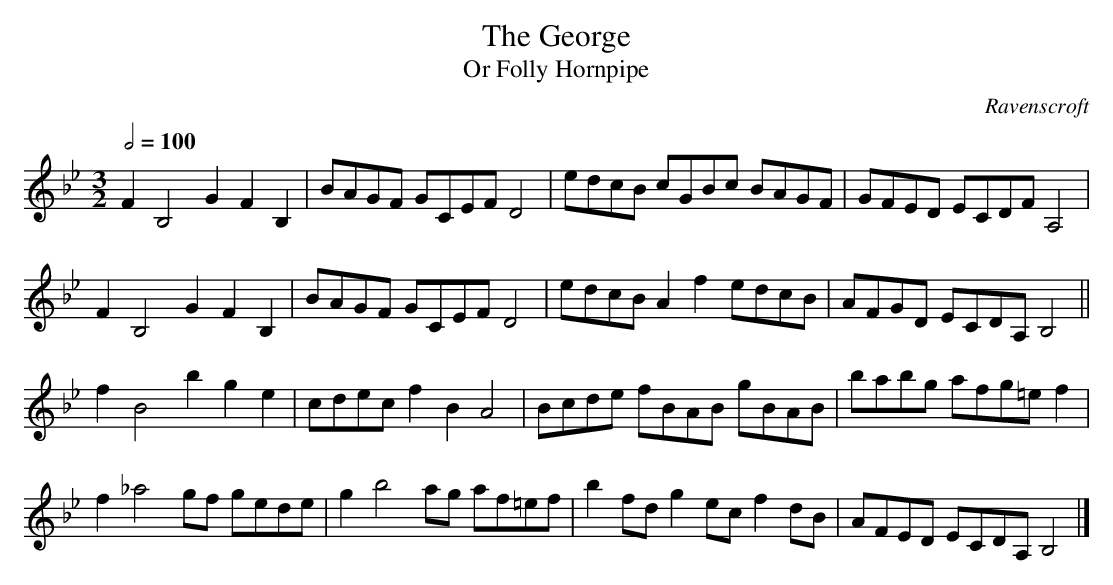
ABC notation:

X:1
T:The George
T:Folly Hornpipe, Or
M:3/2
L:1/8
Q:1/2=100
C:Ravenscroft
K:Bb
F2B,4G2F2B,2|BAGF GCEF D4|edcB cGBc BAGF|GFED ECDFA,4|
F2B,4G2F2B,2|BAGF GCEF D4|edcB A2f2edcB|AFGD ECDA,B,4||
f2B4b2g2e2|cdec f2B2A4|Bcde fBAB gBAB|babg afg=ef2|
f2_a4gf gede|g2b4ag af=ef|b2fdg2ecf2dB|AFED ECDA,B,4|]
